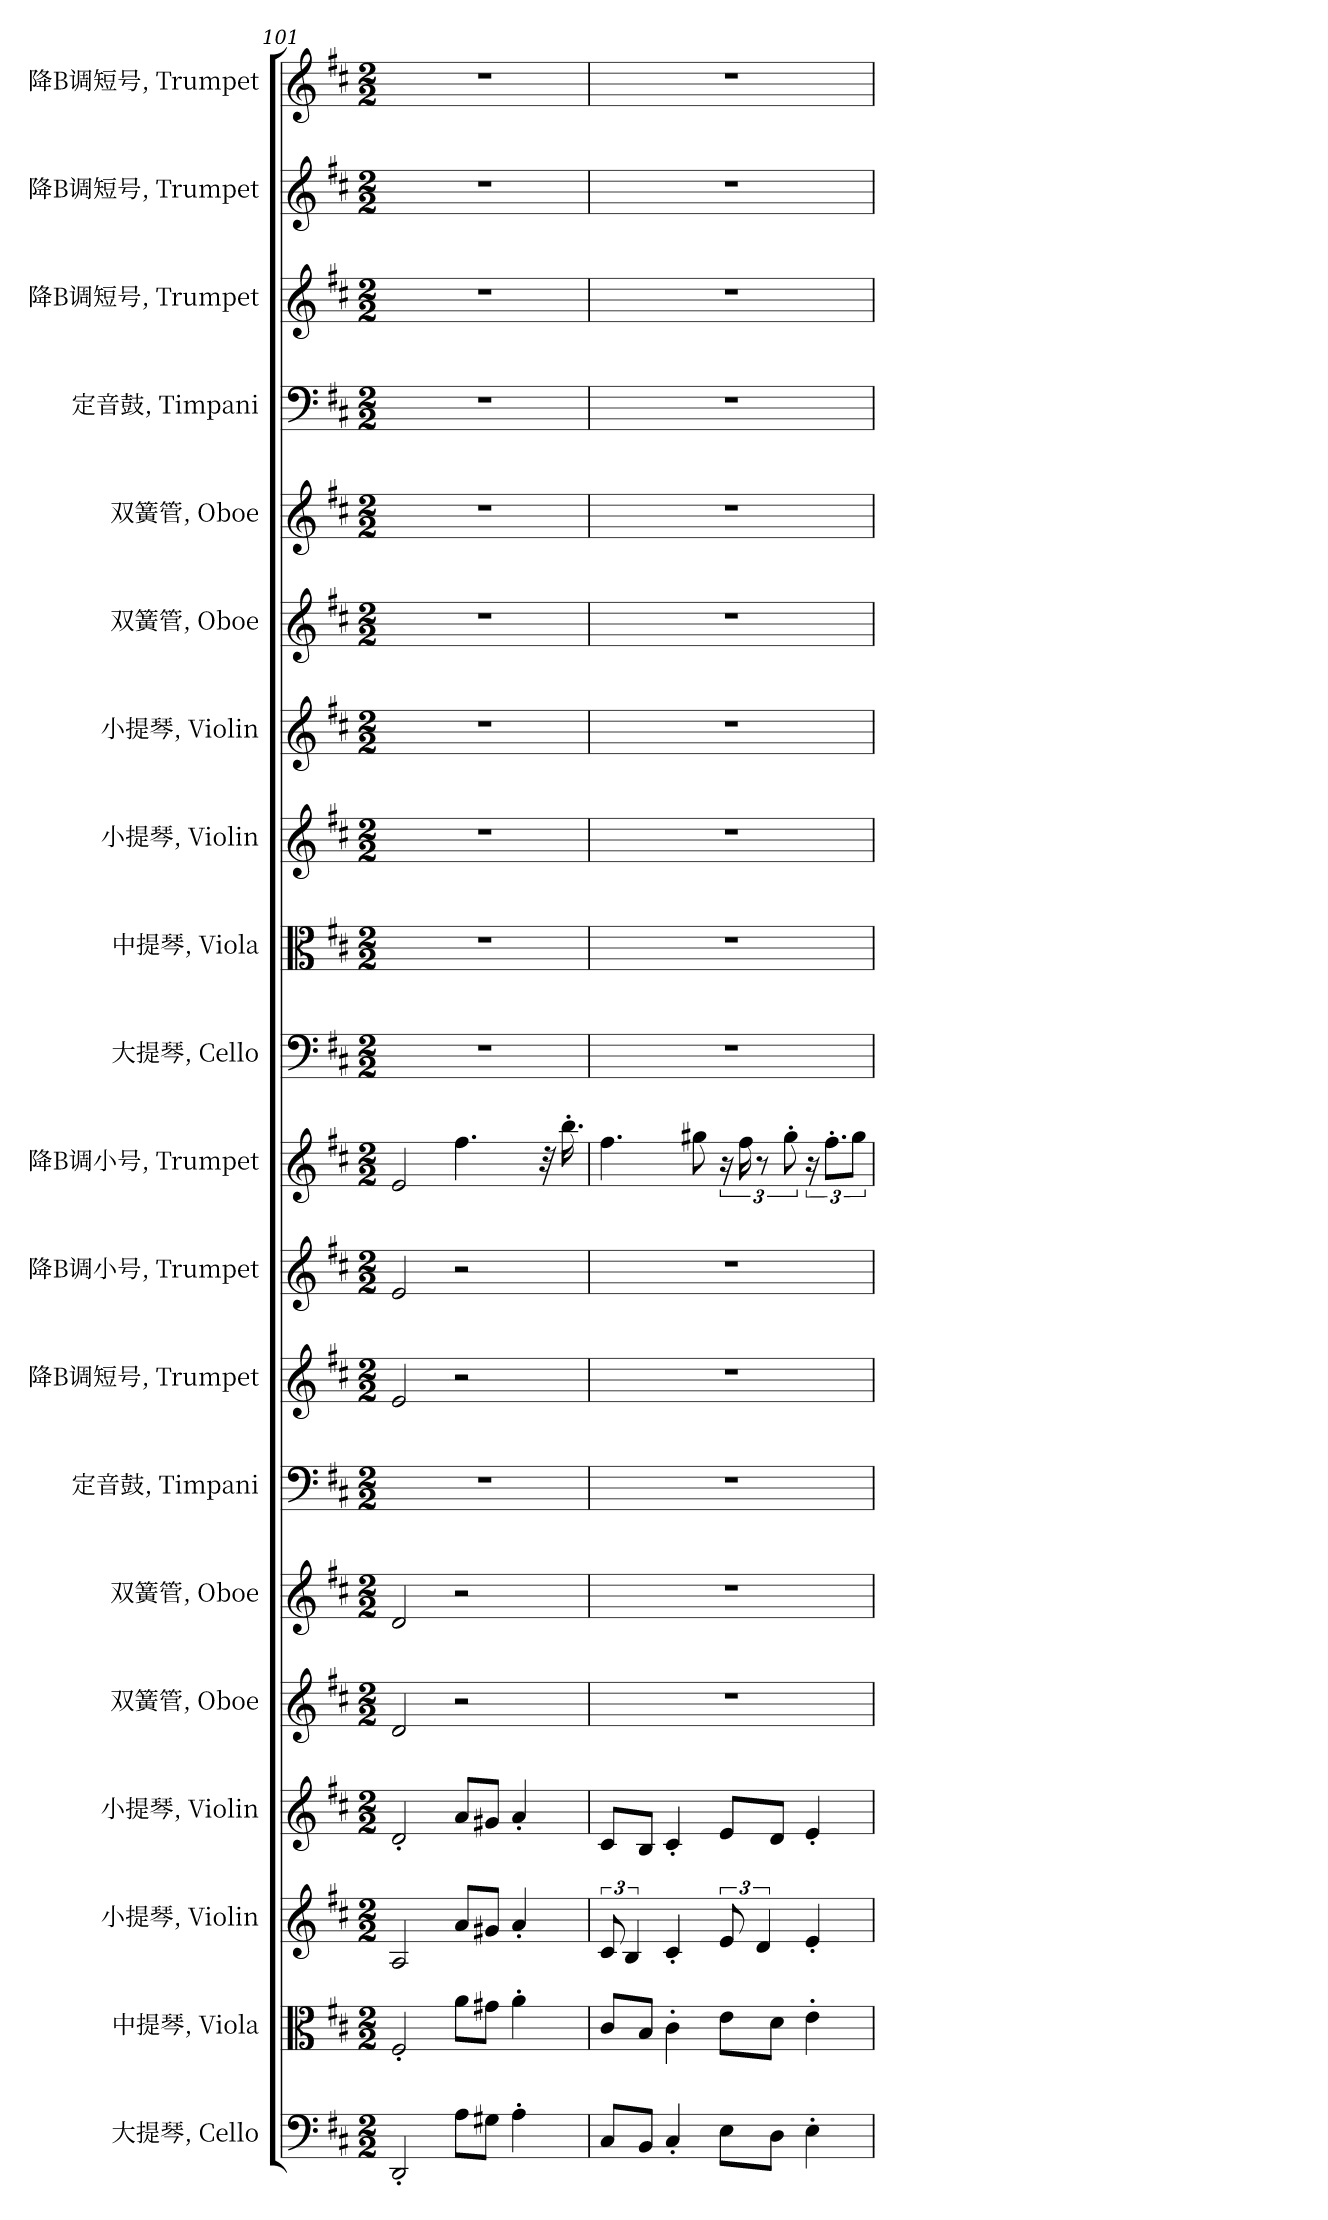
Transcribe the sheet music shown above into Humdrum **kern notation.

**kern	**kern	**kern	**kern	**kern	**kern	**kern	**kern	**kern	**kern	**kern	**kern	**kern	**kern	**kern	**kern	**kern	**kern	**kern	**kern
*part20	*part19	*part18	*part17	*part16	*part15	*part14	*part13	*part12	*part11	*part10	*part9	*part8	*part7	*part6	*part5	*part4	*part3	*part2	*part1
*staff20	*staff19	*staff18	*staff17	*staff16	*staff15	*staff14	*staff13	*staff12	*staff11	*staff10	*staff9	*staff8	*staff7	*staff6	*staff5	*staff4	*staff3	*staff2	*staff1
*I"大提琴, Cello	*I"中提琴, Viola	*I"小提琴, Violin	*I"小提琴, Violin	*I"双簧管, Oboe	*I"双簧管, Oboe	*I"定音鼓, Timpani	*I"降B调短号, Trumpet	*I"降B调小号, Trumpet	*I"降B调小号, Trumpet	*I"大提琴, Cello	*I"中提琴, Viola	*I"小提琴, Violin	*I"小提琴, Violin	*I"双簧管, Oboe	*I"双簧管, Oboe	*I"定音鼓, Timpani	*I"降B调短号, Trumpet	*I"降B调短号, Trumpet	*I"降B调短号, Trumpet
*	*I'Vla.	*I'Vln.	*I'Vln.	*I'Ob.	*I'Ob.	*I'Timp.	*	*I'B♭ Tpt.	*I'B♭ Tpt.	*	*I'Vla.	*I'Vln.	*I'Vln.	*I'Ob.	*I'Ob.	*I'Timp.	*	*	*
!!LO:PB:g=z
*clefF4	*clefC3	*clefG2	*clefG2	*clefG2	*clefG2	*clefF4	*clefG2	*clefG2	*clefG2	*clefF4	*clefC3	*clefG2	*clefG2	*clefG2	*clefG2	*clefF4	*clefG2	*clefG2	*clefG2
*	*	*	*	*	*	*	*ITrd1c2	*ITrd1c2	*ITrd1c2	*	*	*	*	*	*	*	*ITrd1c2	*ITrd1c2	*ITrd1c2
*k[f#c#]	*k[f#c#]	*k[f#c#]	*k[f#c#]	*k[f#c#]	*k[f#c#]	*k[f#c#]	*k[]	*k[]	*k[]	*k[f#c#]	*k[f#c#]	*k[f#c#]	*k[f#c#]	*k[f#c#]	*k[f#c#]	*k[f#c#]	*k[]	*k[]	*k[]
*M2/2	*M2/2	*M2/2	*M2/2	*M2/2	*M2/2	*M2/2	*M2/2	*M2/2	*M2/2	*M2/2	*M2/2	*M2/2	*M2/2	*M2/2	*M2/2	*M2/2	*M2/2	*M2/2	*M2/2
=101	=101	=101	=101	=101	=101	=101	=101	=101	=101	=101	=101	=101	=101	=101	=101	=101	=101	=101	=101
2DD'/	2F#'/	2A/	2d'/	2d/	2d/	1r	2d/	2d/	2d/	1r	1r	1r	1r	1r	1r	1r	1r	1r	1r
8A\L	8a\L	8a/L	8a/L	2r	2r	.	2r	2r	4.ee\	.	.	.	.	.	.	.	.	.	.
8G#X\J	8g#X\J	8g#X/J	8g#X/J	.	.	.	.	.	.	.	.	.	.	.	.	.	.	.	.
4A'\	4a'\	4a'/	4a'/	.	.	.	.	.	.	.	.	.	.	.	.	.	.	.	.
.	.	.	.	.	.	.	.	.	32r	.	.	.	.	.	.	.	.	.	.
.	.	.	.	.	.	.	.	.	16.aa'\	.	.	.	.	.	.	.	.	.	.
=102	=102	=102	=102	=102	=102	=102	=102	=102	=102	=102	=102	=102	=102	=102	=102	=102	=102	=102	=102
8C#/L	8c#/L	12c#/	8c#/L	1r	1r	1r	1r	1r	4.ee\	1r	1r	1r	1r	1r	1r	1r	1r	1r	1r
.	.	6B/	.	.	.	.	.	.	.	.	.	.	.	.	.	.	.	.	.
8BB/J	8B/J	.	8B/J	.	.	.	.	.	.	.	.	.	.	.	.	.	.	.	.
4C#'/	4c#'\	4c#'/	4c#'/	.	.	.	.	.	.	.	.	.	.	.	.	.	.	.	.
.	.	.	.	.	.	.	.	.	8ff#X\	.	.	.	.	.	.	.	.	.	.
8E\L	8e\L	12e/	8e/L	.	.	.	.	.	24r	.	.	.	.	.	.	.	.	.	.
.	.	.	.	.	.	.	.	.	24ee\	.	.	.	.	.	.	.	.	.	.
.	.	6d/	.	.	.	.	.	.	12r	.	.	.	.	.	.	.	.	.	.
8D\J	8d\J	.	8d/J	.	.	.	.	.	.	.	.	.	.	.	.	.	.	.	.
.	.	.	.	.	.	.	.	.	12ff#'\	.	.	.	.	.	.	.	.	.	.
4E'\	4e'\	4e'/	4e'/	.	.	.	.	.	24r	.	.	.	.	.	.	.	.	.	.
.	.	.	.	.	.	.	.	.	12.ee'\L	.	.	.	.	.	.	.	.	.	.
.	.	.	.	.	.	.	.	.	12ff#\J	.	.	.	.	.	.	.	.	.	.
=	=	=	=	=	=	=	=	=	=	=	=	=	=	=	=	=	=	=	=
*-	*-	*-	*-	*-	*-	*-	*-	*-	*-	*-	*-	*-	*-	*-	*-	*-	*-	*-	*-
